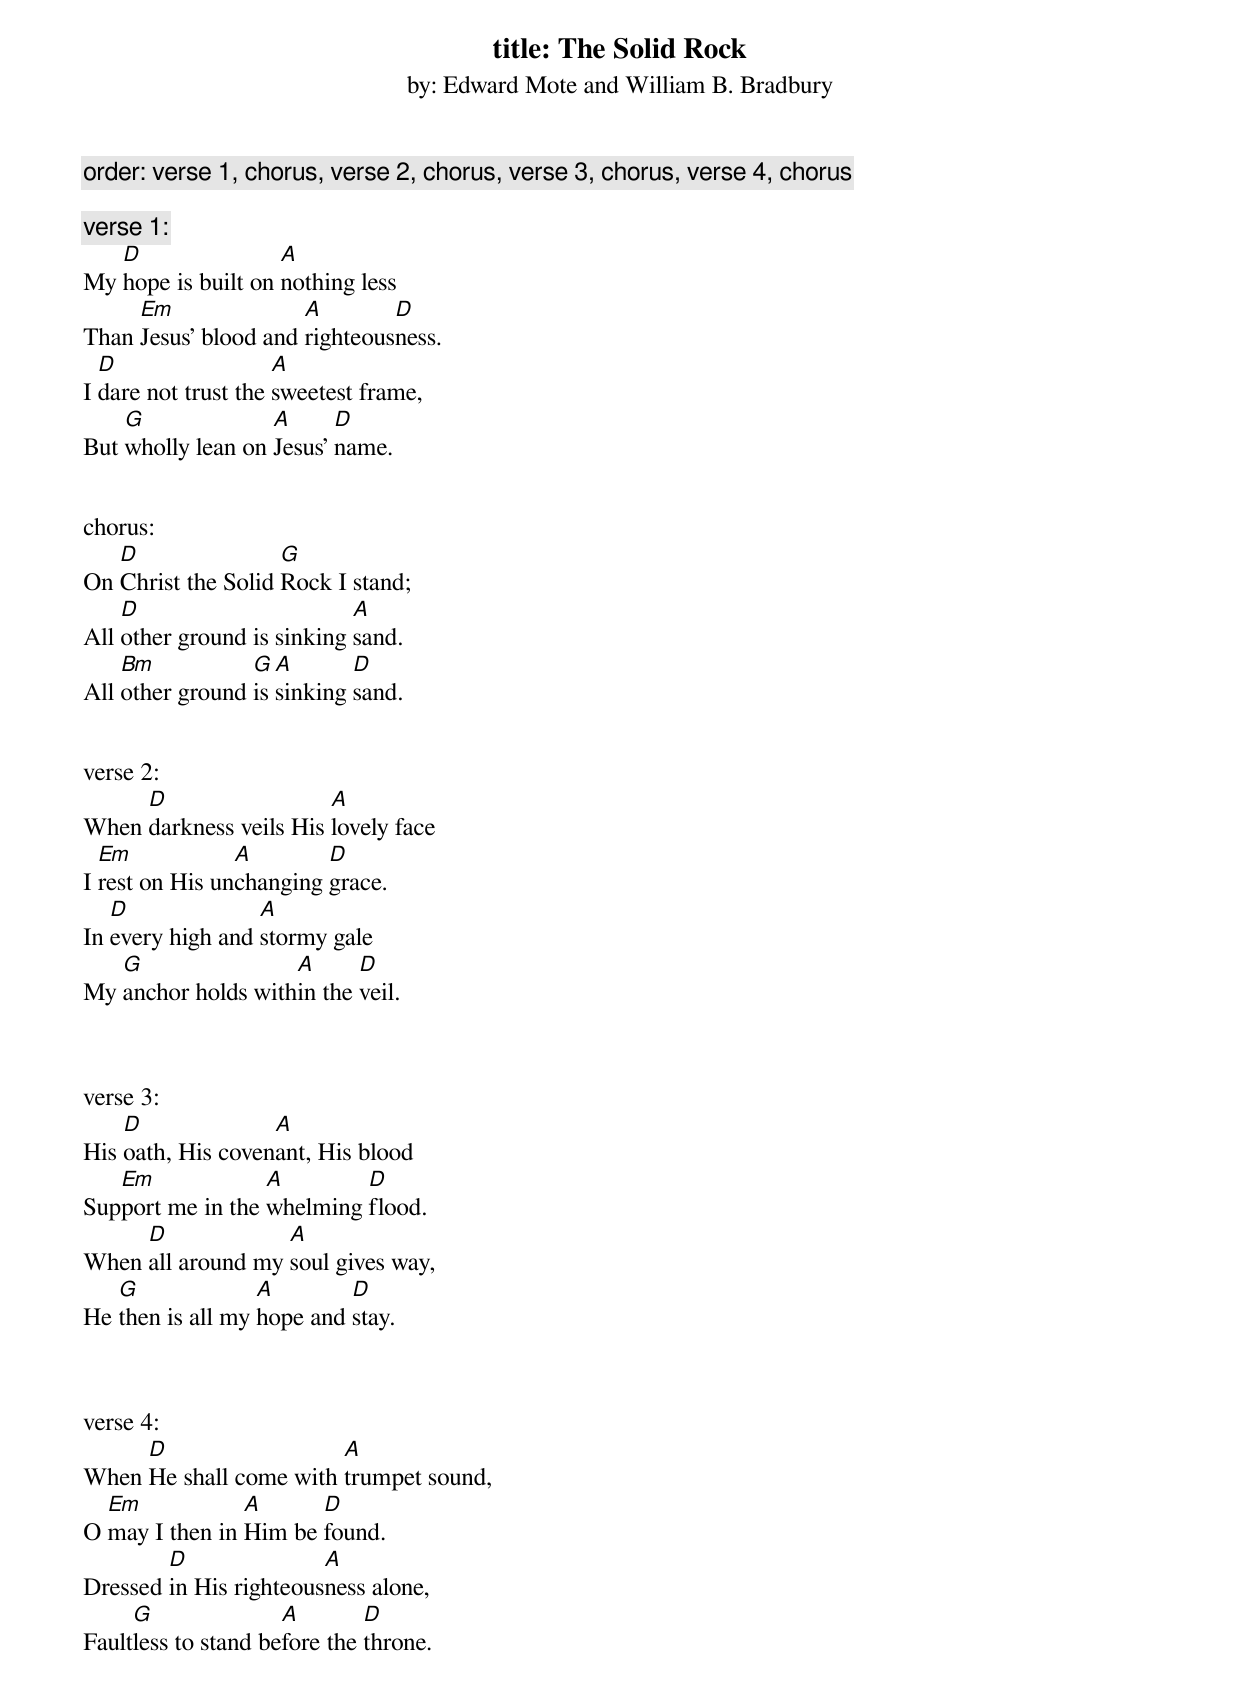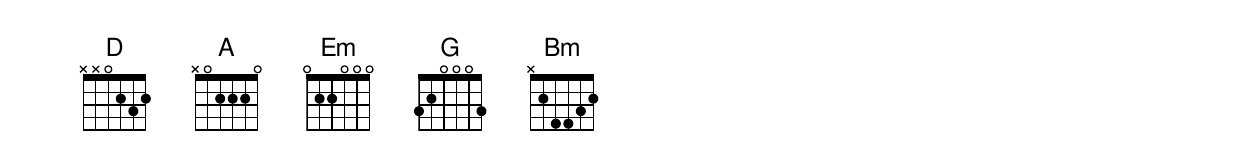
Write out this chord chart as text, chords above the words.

title: The Solid Rock
by: Edward Mote and William B. Bradbury
order: verse 1, chorus, verse 2, chorus, verse 3, chorus, verse 4, chorus

verse 1:
   D                A
My hope is built on nothing less
     Em               A        D
Than Jesus' blood and righteousness.
  D                  A
I dare not trust the sweetest frame,
    G              A      D
But wholly lean on Jesus' name.


chorus:
   D                G
On Christ the Solid Rock I stand;
    D                       A
All other ground is sinking sand.
    Bm           G  A       D
All other ground is sinking sand.


verse 2:
     D                  A
When darkness veils His lovely face
  Em            A        D
I rest on His unchanging grace.
   D              A
In every high and stormy gale
   G                A      D
My anchor holds within the veil.



verse 3:
    D              A
His oath, His covenant, His blood
   Em             A        D
Support me in the whelming flood.
     D             A
When all around my soul gives way,
   G              A        D
He then is all my hope and stay.



verse 4:
     D                  A
When He shall come with trumpet sound,
  Em            A      D
O may I then in Him be found.
        D               A
Dressed in His righteousness alone,
     G               A        D
Faultless to stand before the throne.
